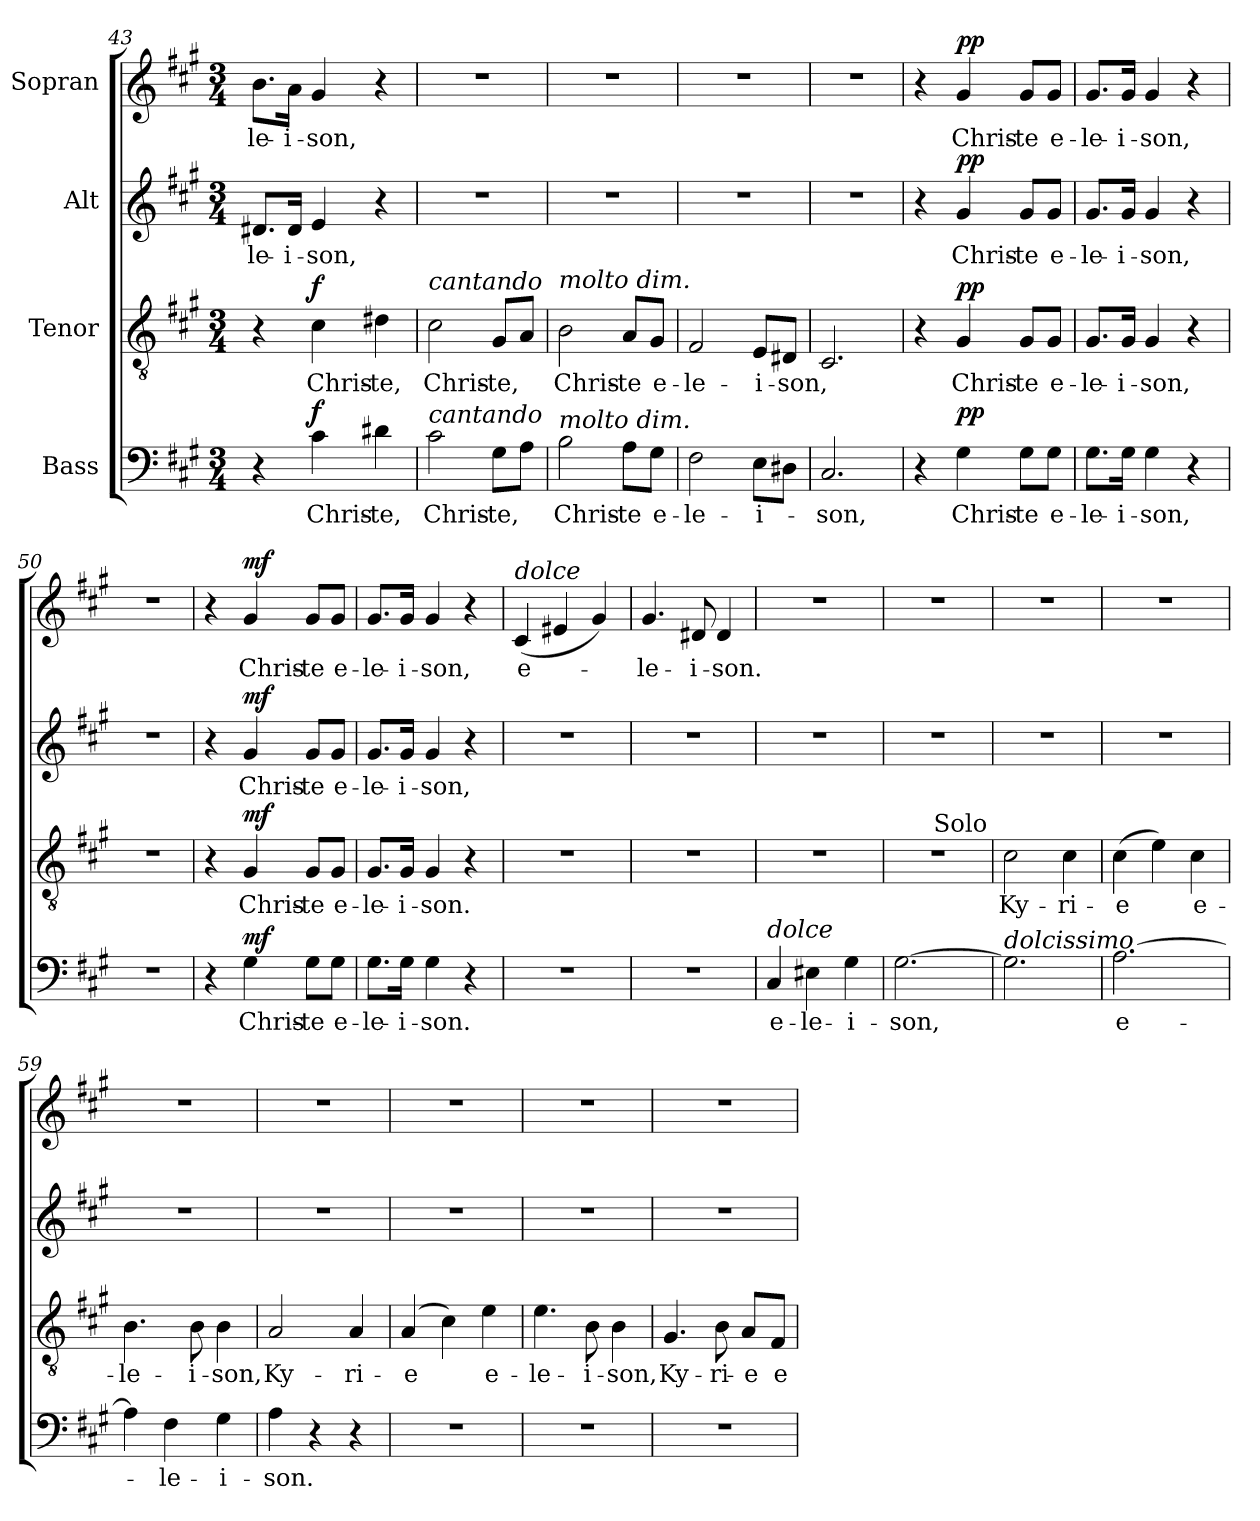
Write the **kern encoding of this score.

**kern	**text	**dynam	**kern	**text	**dynam	**kern	**text	**dynam	**kern	**text	**dynam
*part4	*part4	*part4	*part3	*part3	*part3	*part2	*part2	*part2	*part1	*part1	*part1
*staff4	*staff4	*staff4	*staff3	*staff3	*staff3	*staff2	*staff2	*staff2	*staff1	*staff1	*staff1
*I"Bass	*	*	*I"Tenor	*	*	*I"Alt	*	*	*I"Sopran	*	*
*clefF4	*	*	*clefGv2	*	*	*clefG2	*	*	*clefG2	*	*
*k[f#c#g#]	*	*	*k[f#c#g#]	*	*	*k[f#c#g#]	*	*	*k[f#c#g#]	*	*
*A:	*	*	*A:	*	*	*A:	*	*	*A:	*	*
*M3/4	*	*	*M3/4	*	*	*M3/4	*	*	*M3/4	*	*
=43	=43	=43	=43	=43	=43	=43	=43	=43	=43	=43	=43
!	!	!	!	!	!	!	!LO:LY:b	!	!	!LO:LY:b	!
4r	.	.	4r	.	.	8.d#X/L	-le-	.	8.b\L	-le-	.
!	!	!	!	!	!	!	!LO:LY:b	!	!	!LO:LY:b	!
.	.	.	.	.	.	16d#/Jk	-i-	.	16a\Jk	-i-	.
!	!LO:LY:b	!LO:DY:a	!	!LO:LY:b	!LO:DY:a	!	!LO:LY:b	!	!	!LO:LY:b	!
4c#\	Chris-	f	4c#\	Chris-	f	4e/	-son,	.	4g#/	-son,	.
!	!LO:LY:b	!	!	!LO:LY:b	!	!	!	!	!	!	!
4d#X\	-te,	.	4d#X\	-te,	.	4r	.	.	4r	.	.
=44	=44	=44	=44	=44	=44	=44	=44	=44	=44	=44	=44
!	!	!	!LO:TX:a:i:t=cantando	!	!	!	!	!	!	!	!
!LO:TX:a:i:t=cantando	!	!	!	!	!	!	!	!	!	!	!
!	!LO:LY:b	!	!	!LO:LY:b	!	!	!	!	!	!	!
2c#\	Chris-	.	2c#\	Chris-	.	2.r	.	.	2.r	.	.
!	!LO:LY:b	!	!	!LO:LY:b	!	!	!	!	!	!	!
8G#\L	-te,	.	8G#/L	-te,	.	.	.	.	.	.	.
8A\J	.	.	8A/J	.	.	.	.	.	.	.	.
=45	=45	=45	=45	=45	=45	=45	=45	=45	=45	=45	=45
!	!	!	!LO:TX:a:i:t=molto dim.	!	!	!	!	!	!	!	!
!LO:TX:a:i:t=molto dim.	!	!	!	!	!	!	!	!	!	!	!
!	!LO:LY:b	!	!	!LO:LY:b	!	!	!	!	!	!	!
2B\	Chris-	.	2B\	Chris-	.	2.r	.	.	2.r	.	.
!	!LO:LY:b	!	!	!LO:LY:b	!	!	!	!	!	!	!
8A\L	-te	.	8A/L	-te	.	.	.	.	.	.	.
!	!LO:LY:b	!	!	!LO:LY:b	!	!	!	!	!	!	!
8G#\J	e-	.	8G#/J	e-	.	.	.	.	.	.	.
=46	=46	=46	=46	=46	=46	=46	=46	=46	=46	=46	=46
!	!LO:LY:b	!	!	!LO:LY:b	!	!	!	!	!	!	!
2F#\	-le-	.	2F#/	-le-	.	2.r	.	.	2.r	.	.
!	!LO:LY:b	!	!	!LO:LY:b	!	!	!	!	!	!	!
8E\L	-i-	.	8E/L	-i-	.	.	.	.	.	.	.
!	!	!	!	!LO:LY:b	!	!	!	!	!	!	!
8D#X\J	.	.	8D#X/J	-son,	.	.	.	.	.	.	.
!!LO:PB:g=z
=47	=47	=47	=47	=47	=47	=47	=47	=47	=47	=47	=47
!	!LO:LY:b	!	!	!	!	!	!	!	!	!	!
2.C#/	-son,	.	2.C#/	.	.	2.r	.	.	2.r	.	.
=48	=48	=48	=48	=48	=48	=48	=48	=48	=48	=48	=48
4r	.	.	4r	.	.	4r	.	.	4r	.	.
!	!LO:LY:b	!LO:DY:a	!	!LO:LY:b	!LO:DY:a	!	!LO:LY:b	!LO:DY:a	!	!LO:LY:b	!LO:DY:a
4G#\	Chris-	pp	4G#/	Chris-	pp	4g#/	Chris-	pp	4g#/	Chris-	pp
!	!LO:LY:b	!	!	!LO:LY:b	!	!	!LO:LY:b	!	!	!LO:LY:b	!
8G#\L	-te	.	8G#/L	-te	.	8g#/L	-te	.	8g#/L	-te	.
!	!LO:LY:b	!	!	!LO:LY:b	!	!	!LO:LY:b	!	!	!LO:LY:b	!
8G#\J	e-	.	8G#/J	e-	.	8g#/J	e-	.	8g#/J	e-	.
=49	=49	=49	=49	=49	=49	=49	=49	=49	=49	=49	=49
!	!LO:LY:b	!	!	!LO:LY:b	!	!	!LO:LY:b	!	!	!LO:LY:b	!
8.G#\L	-le-	.	8.G#/L	-le-	.	8.g#/L	-le-	.	8.g#/L	-le-	.
!	!LO:LY:b	!	!	!LO:LY:b	!	!	!LO:LY:b	!	!	!LO:LY:b	!
16G#\Jk	-i-	.	16G#/Jk	-i-	.	16g#/Jk	-i-	.	16g#/Jk	-i-	.
!	!LO:LY:b	!	!	!LO:LY:b	!	!	!LO:LY:b	!	!	!LO:LY:b	!
4G#\	-son,	.	4G#/	-son,	.	4g#/	-son,	.	4g#/	-son,	.
4r	.	.	4r	.	.	4r	.	.	4r	.	.
=50	=50	=50	=50	=50	=50	=50	=50	=50	=50	=50	=50
2.r	.	.	2.r	.	.	2.r	.	.	2.r	.	.
=51	=51	=51	=51	=51	=51	=51	=51	=51	=51	=51	=51
4r	.	.	4r	.	.	4r	.	.	4r	.	.
!	!LO:LY:b	!LO:DY:a	!	!LO:LY:b	!LO:DY:a	!	!LO:LY:b	!LO:DY:a	!	!LO:LY:b	!LO:DY:a
4G#\	Chris-	mf	4G#/	Chris-	mf	4g#/	Chris-	mf	4g#/	Chris-	mf
!	!LO:LY:b	!	!	!LO:LY:b	!	!	!LO:LY:b	!	!	!LO:LY:b	!
8G#\L	-te	.	8G#/L	-te	.	8g#/L	-te	.	8g#/L	-te	.
!	!LO:LY:b	!	!	!LO:LY:b	!	!	!LO:LY:b	!	!	!LO:LY:b	!
8G#\J	e-	.	8G#/J	e-	.	8g#/J	e-	.	8g#/J	e-	.
=52	=52	=52	=52	=52	=52	=52	=52	=52	=52	=52	=52
!	!LO:LY:b	!	!	!LO:LY:b	!	!	!LO:LY:b	!	!	!LO:LY:b	!
8.G#\L	-le-	.	8.G#/L	-le-	.	8.g#/L	-le-	.	8.g#/L	-le-	.
!	!LO:LY:b	!	!	!LO:LY:b	!	!	!LO:LY:b	!	!	!LO:LY:b	!
16G#\Jk	-i-	.	16G#/Jk	-i-	.	16g#/Jk	-i-	.	16g#/Jk	-i-	.
!	!LO:LY:b	!	!	!LO:LY:b	!	!	!LO:LY:b	!	!	!LO:LY:b	!
4G#\	-son.	.	4G#/	-son.	.	4g#/	-son,	.	4g#/	-son,	.
4r	.	.	4r	.	.	4r	.	.	4r	.	.
=53	=53	=53	=53	=53	=53	=53	=53	=53	=53	=53	=53
!	!	!	!	!	!	!	!	!	!LO:TX:a:i:t=dolce	!	!
!	!	!	!	!	!	!	!	!	!	!LO:LY:b	!
2.r	.	.	2.r	.	.	2.r	.	.	(<4c#/	e-	.
.	.	.	.	.	.	.	.	.	4e#X/	.	.
.	.	.	.	.	.	.	.	.	4g#/)	.	.
!!LO:LB:g=z
=54	=54	=54	=54	=54	=54	=54	=54	=54	=54	=54	=54
!	!	!	!	!	!	!	!	!	!	!LO:LY:b	!
2.r	.	.	2.r	.	.	2.r	.	.	4.g#/	-le-	.
!	!	!	!	!	!	!	!	!	!	!LO:LY:b	!
.	.	.	.	.	.	.	.	.	8d#X/	-i-	.
!	!	!	!	!	!	!	!	!	!	!LO:LY:b	!
.	.	.	.	.	.	.	.	.	4d#/	-son.	.
=55	=55	=55	=55	=55	=55	=55	=55	=55	=55	=55	=55
!LO:TX:a:i:t=dolce	!	!	!	!	!	!	!	!	!	!	!
!	!LO:LY:b	!	!	!	!	!	!	!	!	!	!
4C#/	e-	.	2.r	.	.	2.r	.	.	2.r	.	.
!	!LO:LY:b	!	!	!	!	!	!	!	!	!	!
4E#X\	-le-	.	.	.	.	.	.	.	.	.	.
!	!LO:LY:b	!	!	!	!	!	!	!	!	!	!
4G#\	-i-	.	.	.	.	.	.	.	.	.	.
=56	=56	=56	=56	=56	=56	=56	=56	=56	=56	=56	=56
!	!LO:LY:b	!	!	!	!	!	!	!	!	!	!
*	*	*	*^	*	*	*	*	*	*	*	*
[2.G#\	-son,	.	2.r	4ryy	.	.	2.r	.	.	2.r	.	.
!	!	!	!	!LO:TX:a:t=Solo	!	!	!	!	!	!	!	!
.	.	.	.	2ryy	.	.	.	.	.	.	.	.
=57	=57	=57	=57	=57	=57	=57	=57	=57	=57	=57	=57	=57
!	!	!	!LO:TX:a:i:t=dolcissimo	!	!	!	!	!	!	!	!	!
!LO:TX:a:i:t=dolcissimo	!	!	!	!	!	!	!	!	!	!	!	!
!	!	!	!	!	!LO:LY:b	!	!	!	!	!	!	!
*	*	*	*v	*v	*	*	*	*	*	*	*	*
2.G#\]	.	.	2c#\	Ky-	.	2.r	.	.	2.r	.	.
!	!	!	!	!LO:LY:b	!	!	!	!	!	!	!
.	.	.	4c#\	-ri-	.	.	.	.	.	.	.
=58	=58	=58	=58	=58	=58	=58	=58	=58	=58	=58	=58
!	!LO:LY:b	!	!	!LO:LY:b	!	!	!	!	!	!	!
[2.A\	e-	.	(>4c#\	-e	.	2.r	.	.	2.r	.	.
.	.	.	4e\)	.	.	.	.	.	.	.	.
!	!	!	!	!LO:LY:b	!	!	!	!	!	!	!
.	.	.	4c#\	e-	.	.	.	.	.	.	.
=59	=59	=59	=59	=59	=59	=59	=59	=59	=59	=59	=59
!	!	!	!	!LO:LY:b	!	!	!	!	!	!	!
4A\]	.	.	4.B\	-le-	.	2.r	.	.	2.r	.	.
!	!LO:LY:b	!	!	!	!	!	!	!	!	!	!
4F#\	-le-	.	.	.	.	.	.	.	.	.	.
!	!	!	!	!LO:LY:b	!	!	!	!	!	!	!
.	.	.	8B\	-i-	.	.	.	.	.	.	.
!	!LO:LY:b	!	!	!LO:LY:b	!	!	!	!	!	!	!
4G#\	-i-	.	4B\	-son,	.	.	.	.	.	.	.
=60	=60	=60	=60	=60	=60	=60	=60	=60	=60	=60	=60
!	!LO:LY:b	!	!	!LO:LY:b	!	!	!	!	!	!	!
4A\	-son.	.	2A/	Ky-	.	2.r	.	.	2.r	.	.
4r	.	.	.	.	.	.	.	.	.	.	.
!	!	!	!	!LO:LY:b	!	!	!	!	!	!	!
4r	.	.	4A/	-ri-	.	.	.	.	.	.	.
!!LO:PB:g=z
=61	=61	=61	=61	=61	=61	=61	=61	=61	=61	=61	=61
!	!	!	!	!LO:LY:b	!	!	!	!	!	!	!
2.r	.	.	(>4A/	-e	.	2.r	.	.	2.r	.	.
.	.	.	4c#\)	.	.	.	.	.	.	.	.
!	!	!	!	!LO:LY:b	!	!	!	!	!	!	!
.	.	.	4e\	e-	.	.	.	.	.	.	.
=62	=62	=62	=62	=62	=62	=62	=62	=62	=62	=62	=62
!	!	!	!	!LO:LY:b	!	!	!	!	!	!	!
2.r	.	.	4.e\	-le-	.	2.r	.	.	2.r	.	.
!	!	!	!	!LO:LY:b	!	!	!	!	!	!	!
.	.	.	8B\	-i-	.	.	.	.	.	.	.
!	!	!	!	!LO:LY:b	!	!	!	!	!	!	!
.	.	.	4B\	-son,	.	.	.	.	.	.	.
=63	=63	=63	=63	=63	=63	=63	=63	=63	=63	=63	=63
!	!	!	!	!LO:LY:b	!	!	!	!	!	!	!
2.r	.	.	4.G#/	Ky-	.	2.r	.	.	2.r	.	.
!	!	!	!	!LO:LY:b	!	!	!	!	!	!	!
.	.	.	8B\	-ri-	.	.	.	.	.	.	.
!	!	!	!	!LO:LY:b	!	!	!	!	!	!	!
.	.	.	8A/L	-e	.	.	.	.	.	.	.
!	!	!	!	!LO:LY:b	!	!	!	!	!	!	!
.	.	.	8F#/J	e-	.	.	.	.	.	.	.
=	=	=	=	=	=	=	=	=	=	=	=
*-	*-	*-	*-	*-	*-	*-	*-	*-	*-	*-	*-
